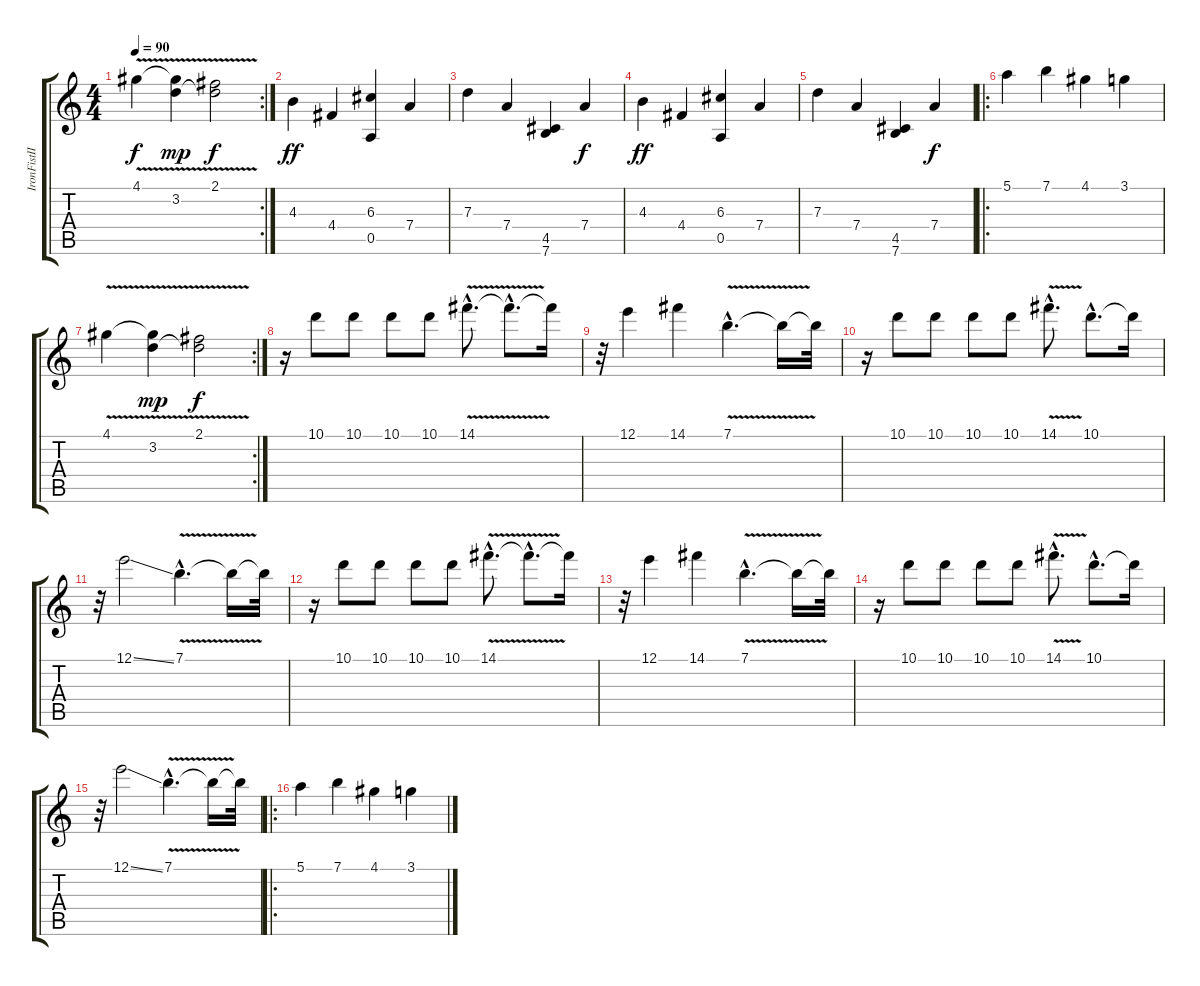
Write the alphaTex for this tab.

\track ("IronFistII" "IronFistII") {instrument distortionguitar}
\staff {score tabs}
\tuning (E4 B3 G3 D3 A2 E2) {hide}
\rc 2
\ts (4 4)
\tempo 90
\clef g2
\ks c
4.1{v}.4{dy f} (4.1{t} 3.2{v}).4{dy mp} (2.1 3.2{t}).2{dy f} |
4.3.4{dy ff} 4.4.4 (6.3 0.5).4 7.4.4 |
7.3.4 7.4.4 (4.5 7.6).4 7.4.4{dy f} |
4.3.4{dy ff} 4.4.4 (6.3 0.5).4 7.4.4 |
7.3.4 7.4.4 (4.5 7.6).4 7.4.4{dy f} |
\ro
5.1.4 7.1.4 4.1.4 3.1.4 |
\rc 2
4.1{v}.4 (4.1{t} 3.2{v}).4{dy mp} (2.1 3.2{t}).2{dy f} |
r.16 10.1.8 10.1.8 10.1.8 10.1.8 14.1{v hac}.8{d} 14.1{hac t}.8{d} 14.1{t}.16 |
r.32 12.1.4 14.1.4 7.1{v hac}.4{d} 7.1{t}.16 7.1{t}.32 |
r.16 10.1.8 10.1.8 10.1.8 10.1.8 14.1{v hac}.8{d} 10.1{hac}.8{d} 10.1{t}.16 |
r.32 12.1{ss}.2 7.1{v hac}.4{d} 7.1{t}.16 7.1{t}.32 |
r.16 10.1.8 10.1.8 10.1.8 10.1.8 14.1{v hac}.8{d} 14.1{hac t}.8{d} 14.1{t}.16 |
r.32 12.1.4 14.1.4 7.1{v hac}.4{d} 7.1{t}.16 7.1{t}.32 |
r.16 10.1.8 10.1.8 10.1.8 10.1.8 14.1{v hac}.8{d} 10.1{hac}.8{d} 10.1{t}.16 |
r.32 12.1{ss}.2 7.1{v hac}.4{d} 7.1{t}.16 7.1{t}.32 |
\ro
5.1.4 7.1.4 4.1.4 3.1.4
